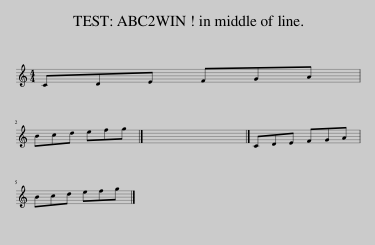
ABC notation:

X:1
L:1/8
M:4/4
I:linebreak $
K:C
V:1 treble
V:1
 CDE FGA |$ Bcd efg |] x8 |] CDE FGA |$ Bcd efg |] %5
